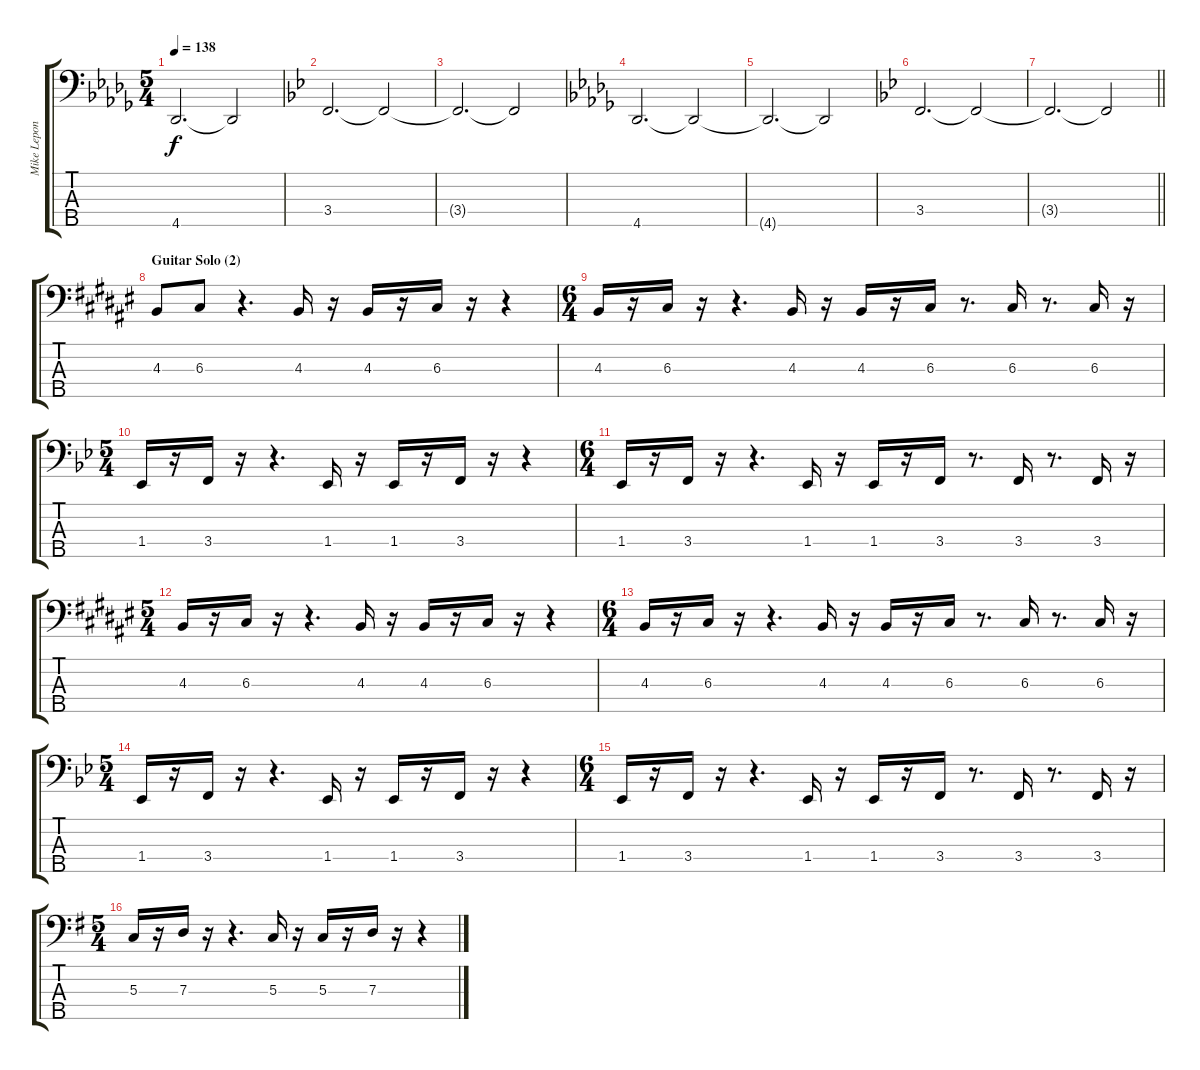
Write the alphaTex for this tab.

\track ("Mike Lepond (bass)" "Mike Lepon") {instrument electricbassfinger}
\staff {score tabs}
\tuning (F2 C2 G1 D1 A0) {hide}
\ts (5 4)
\tempo 138
\clef f4
\ks bbminor
4.5{t}.2{d dy f} 4.5{t}.2 |
\ks gminor
3.4.2{d} 3.4{t}.2 |
3.4{t}.2{d} 3.4{t}.2 |
\ks bbminor
4.5.2{d} 4.5{t}.2 |
4.5{t}.2{d} 4.5{t}.2 |
\ks gminor
3.4.2{d} 3.4{t}.2 |
\barLineRight lightlight
3.4{t}.2{d} 3.4{t}.2 |
\section ("" "Guitar Solo (2)")
\ks f#
4.3.8 6.3.8 r.4{d} 4.3.16 r.16 4.3.16 r.16 6.3.16 r.16 r.4 |
\ts (6 4)
4.3.16 r.16 6.3.16 r.16 r.4{d} 4.3.16 r.16 4.3.16 r.16 6.3.16 r.8{d} 6.3.16 r.8{d} 6.3.16 r.16 |
\ts (5 4)
\ks bb
1.4.16 r.16 3.4.16 r.16 r.4{d} 1.4.16 r.16 1.4.16 r.16 3.4.16 r.16 r.4 |
\ts (6 4)
1.4.16 r.16 3.4.16 r.16 r.4{d} 1.4.16 r.16 1.4.16 r.16 3.4.16 r.8{d} 3.4.16 r.8{d} 3.4.16 r.16 |
\ts (5 4)
\ks f#
4.3.16 r.16 6.3.16 r.16 r.4{d} 4.3.16 r.16 4.3.16 r.16 6.3.16 r.16 r.4 |
\ts (6 4)
4.3.16 r.16 6.3.16 r.16 r.4{d} 4.3.16 r.16 4.3.16 r.16 6.3.16 r.8{d} 6.3.16 r.8{d} 6.3.16 r.16 |
\ts (5 4)
\ks bb
1.4.16 r.16 3.4.16 r.16 r.4{d} 1.4.16 r.16 1.4.16 r.16 3.4.16 r.16 r.4 |
\ts (6 4)
1.4.16 r.16 3.4.16 r.16 r.4{d} 1.4.16 r.16 1.4.16 r.16 3.4.16 r.8{d} 3.4.16 r.8{d} 3.4.16 r.16 |
\ts (5 4)
\ks g
5.3.16 r.16 7.3.16 r.16 r.4{d} 5.3.16 r.16 5.3.16 r.16 7.3.16 r.16 r.4
